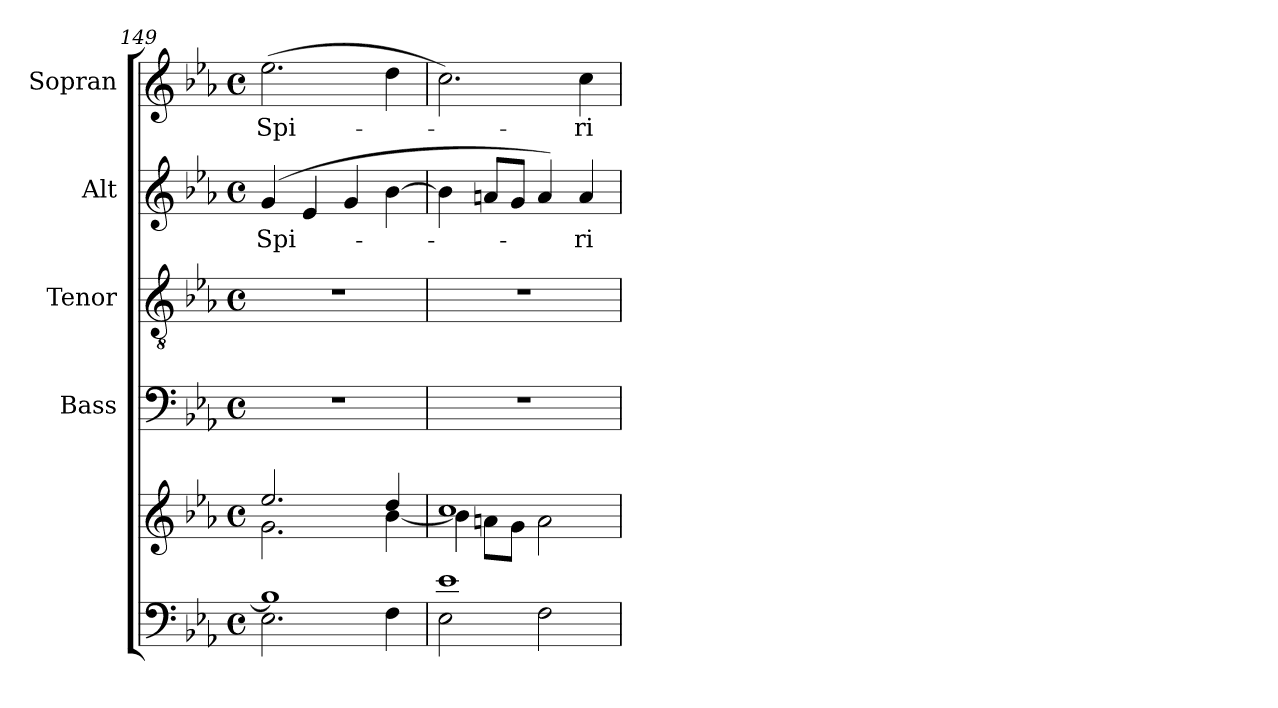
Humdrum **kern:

**kern	**kern	**kern	**kern	**kern	**text	**kern	**text
*part5	*part5	*part4	*part3	*part2	*part2	*part1	*part1
*staff6	*staff5	*staff4	*staff3	*staff2	*staff2	*staff1	*staff1
*	*	*I"Bass	*I"Tenor	*I"Alt	*	*I"Sopran	*
*	*	*I'B.	*I'T.	*I'A.	*	*I'S.	*
*clefF4	*clefG2	*clefF4	*clefGv2	*clefG2	*	*clefG2	*
*k[b-e-a-]	*k[b-e-a-]	*k[b-e-a-]	*k[b-e-a-]	*k[b-e-a-]	*	*k[b-e-a-]	*
*E-:	*E-:	*E-:	*E-:	*E-:	*	*E-:	*
*M4/4	*M4/4	*M4/4	*M4/4	*M4/4	*	*M4/4	*
*met(c)	*met(c)	*met(c)	*met(c)	*met(c)	*	*met(c)	*
=149	=149	=149	=149	=149	=149	=149	=149
*^	*^	*	*	*	*	*	*
!	!	!	!	!	!	!	!LO:LY:b	!	!LO:LY:b
1B-]	2.E-\	2.ee-/	2.g\	1r	1r	(4g/	Spi-	(>2.ee-\	Spi-
.	.	.	.	.	.	4e-/	.	.	.
.	.	.	.	.	.	4g/	.	.	.
.	4F\	4dd/	[<4b-\	.	.	[4b-\	.	4dd\	.
!!LO:PB:g=z
=150	=150	=150	=150	=150	=150	=150	=150	=150	=150
1e-	2E-\	1cc	4b-\]	1r	1r	4b-\]	.	2.cc\)	.
.	.	.	8an\L	.	.	8an/L	.	.	.
.	.	.	8g\J	.	.	8g/J	.	.	.
.	2F\	.	2a\	.	.	4a/)	.	.	.
!	!	!	!	!	!	!	!LO:LY:b	!	!LO:LY:b
.	.	.	.	.	.	4a/	-ri-	4cc\	-ri-
*v	*v	*	*	*	*	*	*	*	*
*	*v	*v	*	*	*	*	*	*
=	=	=	=	=	=	=	=
*-	*-	*-	*-	*-	*-	*-	*-
